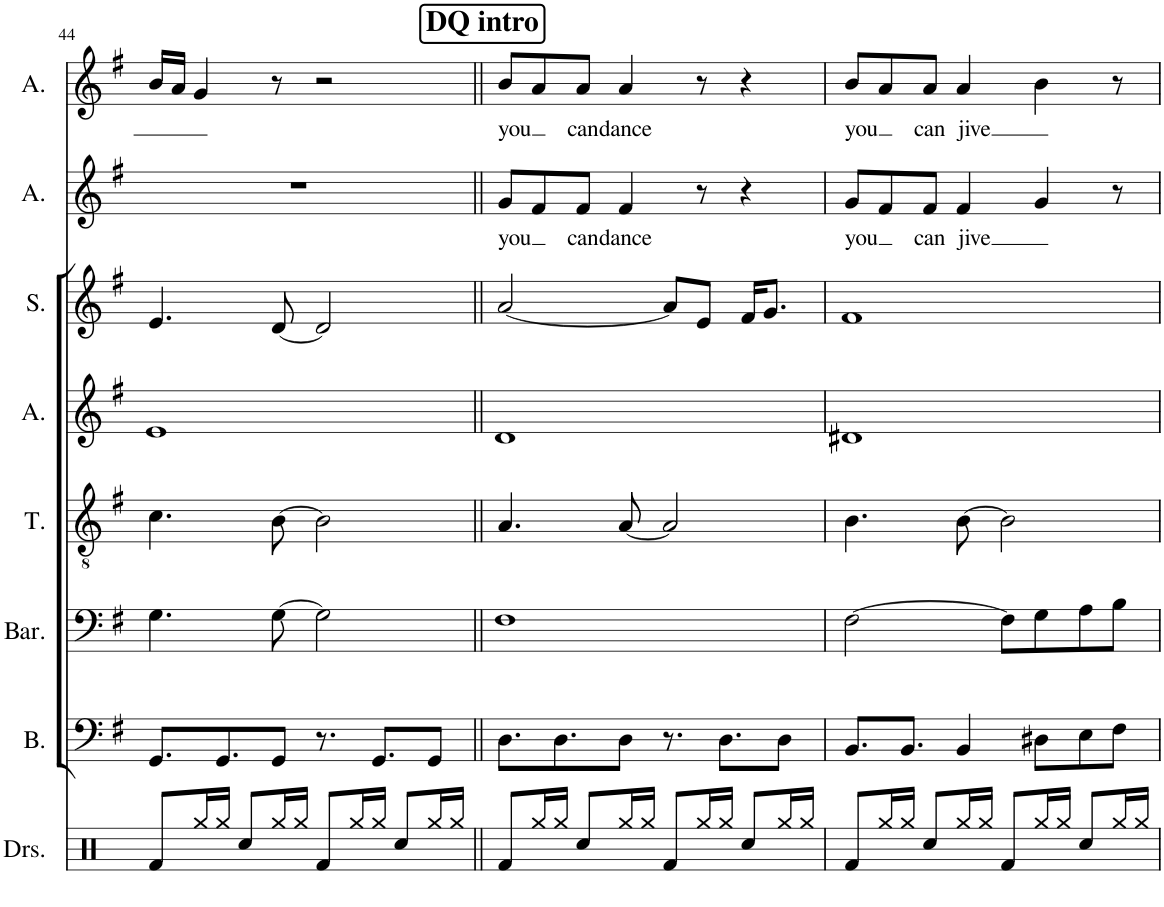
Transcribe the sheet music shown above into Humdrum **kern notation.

**kern	**kern	**kern	**kern	**kern	**kern	**kern	**text	**kern	**text
*part8	*part7	*part6	*part5	*part4	*part3	*part2	*part2	*part1	*part1
*staff8	*staff7	*staff6	*staff5	*staff4	*staff3	*staff2	*staff2	*staff1	*staff1
*I"Drumset	*I"Bass	*I"Baritone	*I"Tenor	*I"Alto	*I"Soprano	*I"Alto	*	*I"Alto	*
*I'Drs.	*I'B.	*I'Bar.	*I'T.	*I'A.	*I'S.	*I'A.	*	*I'A.	*
!!LO:PB:g=z
*clefX	*clefF4	*clefF4	*clefGv2	*clefG2	*clefG2	*clefG2	*	*clefG2	*
*k[]	*k[f#]	*k[f#]	*k[f#]	*k[f#]	*k[f#]	*k[f#]	*	*k[f#]	*
*M4/4	*M4/4	*M4/4	*M4/4	*M4/4	*M4/4	*M4/4	*	*M4/4	*
=44	=44	=44	=44	=44	=44	=44	=44	=44	=44
8Rf/L	8.GG/L	4.G\	4.c\	1e	4.e/	1r	.	16b/LL	.
.	.	.	.	.	.	.	.	16a/JJ	.
16Rgg/L	.	.	.	.	.	.	.	4g/	.
16Rgg/JJ	8.GG/	.	.	.	.	.	.	.	.
8Rcc/L	.	.	.	.	.	.	.	.	.
16Rgg/L	8GG/J	[8G\	[8B\	.	[8d/	.	.	8r	.
16Rgg/JJ	.	.	.	.	.	.	.	.	.
8Rf/L	8.r	2G\]	2B\]	.	2d/]	.	.	2r	.
16Rgg/L	.	.	.	.	.	.	.	.	.
16Rgg/JJ	8.GG/L	.	.	.	.	.	.	.	.
8Rcc/L	.	.	.	.	.	.	.	.	.
16Rgg/L	8GG/J	.	.	.	.	.	.	.	.
16Rgg/JJ	.	.	.	.	.	.	.	.	.
!!LO:REH:place=s1:a:B:cj:fs=14:t=DQ intro
=45||	=45||	=45||	=45||	=45||	=45||	=45||	=45||	=45||	=45||
!	!	!	!	!	!	!	!LO:LY:b	!	!LO:LY:b
8Rf/L	8.D\L	1F#	4.A/	1d	[2a/	8g/L	you	8b/L	you
16Rgg/L	.	.	.	.	.	8f#/	.	8a/	.
16Rgg/JJ	8.D\	.	.	.	.	.	.	.	.
!	!	!	!	!	!	!	!LO:LY:b	!	!LO:LY:b
8Rcc/L	.	.	.	.	.	8f#/J	can	8a/J	can
!	!	!	!	!	!	!	!LO:LY:b	!	!LO:LY:b
16Rgg/L	8D\J	.	[8A/	.	.	4f#/	dance	4a/	dance
16Rgg/JJ	.	.	.	.	.	.	.	.	.
8Rf/L	8.r	.	2A/]	.	8a/L]	.	.	.	.
16Rgg/L	.	.	.	.	8e/J	8r	.	8r	.
16Rgg/JJ	8.D\L	.	.	.	.	.	.	.	.
8Rcc/L	.	.	.	.	16f#/KL	4r	.	4r	.
.	.	.	.	.	8.g/J	.	.	.	.
16Rgg/L	8D\J	.	.	.	.	.	.	.	.
16Rgg/JJ	.	.	.	.	.	.	.	.	.
=46	=46	=46	=46	=46	=46	=46	=46	=46	=46
!	!	!	!	!	!	!	!LO:LY:b	!	!LO:LY:b
8Rf/L	8.BB/L	[2F#\	4.B\	1d#X	1f#	8g/L	you	8b/L	you
16Rgg/L	.	.	.	.	.	8f#/	.	8a/	.
16Rgg/JJ	8.BB/J	.	.	.	.	.	.	.	.
!	!	!	!	!	!	!	!LO:LY:b	!	!LO:LY:b
8Rcc/L	.	.	.	.	.	8f#/J	can	8a/J	can
!	!	!	!	!	!	!	!LO:LY:b	!	!LO:LY:b
16Rgg/L	4BB/	.	[8B\	.	.	4f#/	jive	4a/	jive
16Rgg/JJ	.	.	.	.	.	.	.	.	.
8Rf/L	.	8F#\L]	2B\]	.	.	.	.	.	.
16Rgg/L	8D#X\L	8G\	.	.	.	4g/	.	4b\	.
16Rgg/JJ	.	.	.	.	.	.	.	.	.
8Rcc/L	8E\	8A\	.	.	.	.	.	.	.
16Rgg/L	8F#\J	8B\J	.	.	.	8r	.	8r	.
16Rgg/JJ	.	.	.	.	.	.	.	.	.
=	=	=	=	=	=	=	=	=	=
*-	*-	*-	*-	*-	*-	*-	*-	*-	*-
